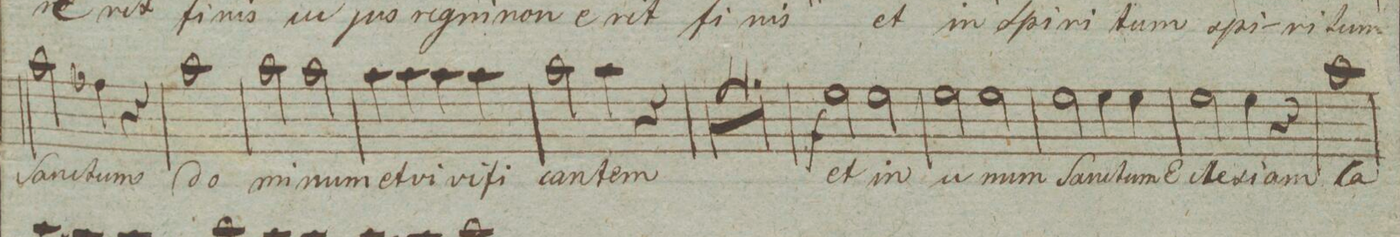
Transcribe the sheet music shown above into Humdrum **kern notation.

**kern	**text	**dynam
*I"Tenore.	*	*
*clefC4	*	*
*k[]	*	*
*met(c|)	*	*
*M4/4	*	*
2g\	San-	.
4e-X\	-ctum	.
4r	.	.
=159	=159	=159
1g\	do-	.
=160	=160	=160
2g\	-mi-	.
2g\	-num	.
=161	=161	=161
4g\	et	.
4g\	vi-	.
4g\	-vi-	.
4g\	-fi-	.
=162	=162	=162
2g\	-can-	.
4g\	-tem	.
4r	.	.
=163	=163	=163
1r	.	.
=164	=164	=164
1r	.	.
=165	=165	=165
1r	.	.
=166	=166	=166
1r	.	.
=167	=167	=167
2d\	et	f
2d\	in	.
=168	=168	=168
2d\	u-	.
2d\	-num	.
=169	=169	=169
2d\	San-	.
4d\	-ctum	.
4d\	E-	.
=170	=170	=170
2d\	-clesi-	.
4d\	-am	.
4r	.	.
=171	=171	=171
1g\	Ca-	.
=172	=172	=172
*-	*-	*-
